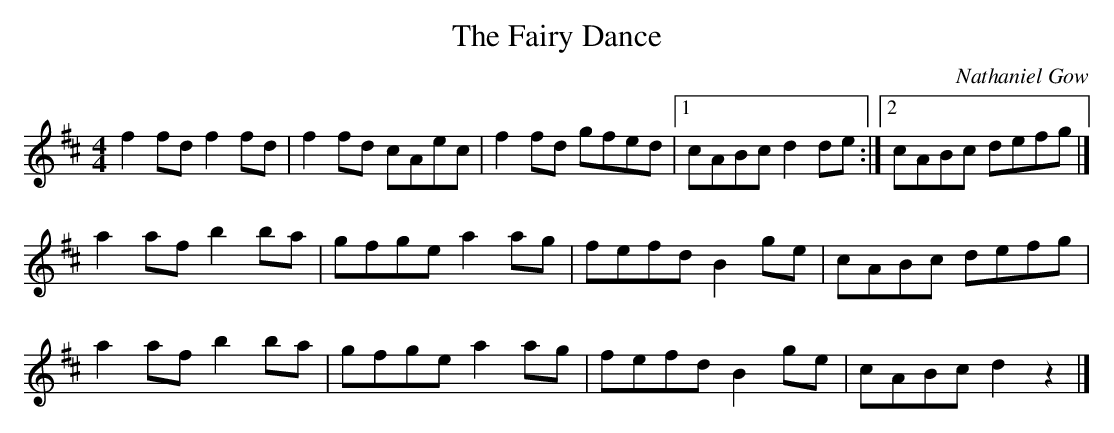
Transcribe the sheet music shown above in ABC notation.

X:1
T:Fairy Dance, The
C:Nathaniel Gow
M:4/4
L:1/8
K:D
f2 fd f2 fd|f2 fd cAec|f2 fd gfed|1cABc d2 de:|]2cABc defg|]
a2 af b2 ba|gfge a2 ag|fefd B2 ge|cABc defg|
a2 af b2 ba|gfge a2 ag|fefd B2 ge|cABc d2 z2|]
